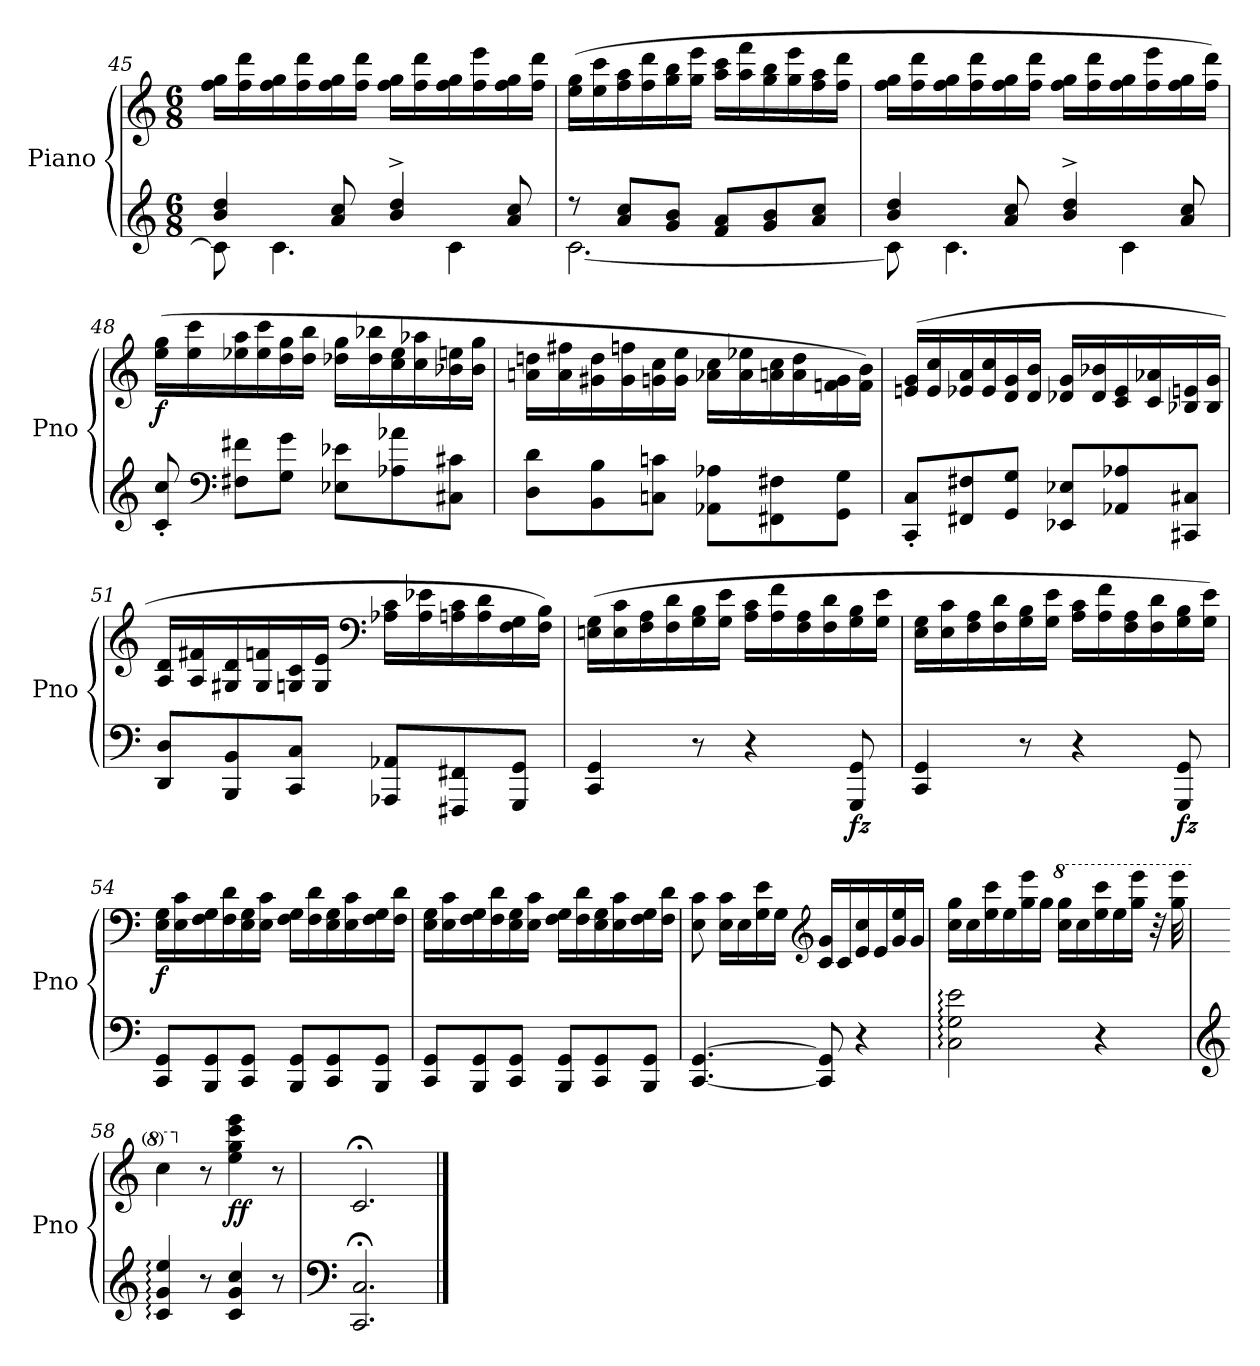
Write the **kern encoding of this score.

**kern	**kern	**dynam
*part1	*part1	*part1
*staff2	*staff1	*staff1/2
*I"Piano	*	*
*I'Pno	*	*
*clefG2	*clefG2	*
*k[]	*k[]	*
*M6/8	*M6/8	*
=45	=45	=45
*^	*	*
4b/ 4dd/	8c\]	16ff\ 16gg\LL	.
.	.	16ff\ 16ddd\	.
.	4.c\	16ff\ 16gg\	.
.	.	16ff\ 16ddd\	.
8a/ 8cc/	.	16ff\ 16gg\	.
.	.	16ff\ 16ddd\JJ	.
4b/^ 4dd/^	.	16ff\ 16gg\LL	.
.	.	16ff\ 16ddd\	.
.	4c\	16ff\ 16gg\	.
.	.	16ff\ 16eee\	.
8a/ 8cc/	.	16ff\ 16gg\	.
.	.	16ff\ 16ddd\JJ	.
!!LO:LB:g=z
=46	=46	=46	=46
8r	[2.c\	(>16ee\ 16gg\LL	.
.	.	16ee\ 16ccc\	.
8a/ 8cc/L	.	16ff\ 16aa\	.
.	.	16ff\ 16ddd\	.
8g/ 8b/J	.	16gg\ 16bb\	.
.	.	16gg\ 16eee\JJ	.
8f/ 8a/L	.	16aa\ 16ccc\LL	.
.	.	16aa\ 16fff\	.
8g/ 8b/	.	16gg\ 16bb\	.
.	.	16gg\ 16eee\	.
8a/ 8cc/J	.	16ff\ 16aa\	.
.	.	16ff\ 16ddd\JJ	.
=47	=47	=47	=47
4b/ 4dd/	8c\]	16ff\ 16gg\LL	.
.	.	16ff\ 16ddd\	.
.	4.c\	16ff\ 16gg\	.
.	.	16ff\ 16ddd\	.
8a/ 8cc/	.	16ff\ 16gg\	.
.	.	16ff\ 16ddd\JJ	.
4b/^ 4dd/^	.	16ff\ 16gg\LL	.
.	.	16ff\ 16ddd\	.
.	4c\	16ff\ 16gg\	.
.	.	16ff\ 16eee\	.
8a/ 8cc/	.	16ff\ 16gg\	.
.	.	16ff\ 16ddd\JJ)	.
*v	*v	*	*
!!LO:LB:g=z
=48	=48	=48
!	!	!LO:DY:b
8c/' 8cc/'	(>16ee\ 16gg\LL	f
.	16ee\ 16ccc\	.
*clefF4	*	*
8F#X\ 8f#X\L	16ee-X\ 16aa\	.
.	16ee-\ 16ccc\	.
8G\ 8g\J	16dd\ 16gg\	.
.	16dd\ 16bb\JJ	.
8E-X\ 8e-X\L	16dd-X\ 16gg\LL	.
.	16dd-\ 16bb-X\	.
8A-X\ 8a-X\	16cc\ 16ee-\	.
.	16cc\ 16aa-X\	.
8C#X\ 8c#X\J	16b-X\ 16een\	.
.	16b-\ 16gg\JJ	.
=49	=49	=49
8D\ 8d\L	16an\ 16ddn\LL	.
.	16a\ 16ff#X\	.
8BB\ 8B\	16g#X\ 16dd\	.
.	16g#\ 16ffn\	.
8Cn\ 8cn\J	16gn\ 16cc\	.
.	16g\ 16ee\JJ	.
8AA-X\ 8A-X\L	16a-X\ 16cc\LL	.
.	16a-\ 16ee-X\	.
8FF#X\ 8F#X\	16an\ 16cc\	.
.	16a\ 16dd\	.
8GG\ 8G\J	16fn\ 16g\	.
.	16f\ 16b\JJ)	.
!!LO:LB:g=z
=50	=50	=50
8CC/' 8C/'L	(>16en/ 16g/LL	.
.	16e/ 16cc/	.
8FF#X/ 8F#X/	16e-X/ 16a/	.
.	16e-/ 16cc/	.
8GG/ 8G/J	16d/ 16g/	.
.	16d/ 16b/JJ	.
8EE-X/ 8E-X/L	16d-X/ 16g/LL	.
.	16d-/ 16b-X/	.
8AA-X/ 8A-X/	16c/ 16e-/	.
.	16c/ 16a-X/	.
8CC#X/ 8C#X/J	16B-X/ 16en/	.
.	16B-/ 16g/JJ	.
=51	=51	=51
8DD/ 8D/L	16A/ 16d/LL	.
.	16A/ 16f#X/	.
8BBB/ 8BB/	16G#X/ 16d/	.
.	16G#/ 16fn/	.
8CC/ 8C/J	16Gn/ 16c/	.
.	16G/ 16e/JJ	.
*	*clefF4	*
8AAA-X/ 8AA-X/L	16A-X\ 16c\LL	.
.	16A-\ 16e-X\	.
8FFF#X/ 8FF#X/	16An\ 16c\	.
.	16A\ 16d\	.
8GGG/ 8GG/J	16F\ 16G\	.
.	16F\ 16B\JJ)	.
!!LO:LB:g=z
=52	=52	=52
4CC/ 4GG/	(>16En\ 16G\LL	.
.	16E\ 16c\	.
.	16F\ 16A\	.
.	16F\ 16d\	.
8r	16G\ 16B\	.
.	16G\ 16e\JJ	.
4r	16A\ 16c\LL	.
.	16A\ 16f\	.
.	16F\ 16A\	.
.	16F\ 16d\	.
!	!	!LO:DY:b=2
8GGG/ 8GG/	16G\ 16B\	fz
.	16G\ 16e\JJ	.
=53	=53	=53
4CC/ 4GG/	16E\ 16G\LL	.
.	16E\ 16c\	.
.	16F\ 16A\	.
.	16F\ 16d\	.
8r	16G\ 16B\	.
.	16G\ 16e\JJ	.
4r	16A\ 16c\LL	.
.	16A\ 16f\	.
.	16F\ 16A\	.
.	16F\ 16d\	.
!	!	!LO:DY:b=2
8GGG/ 8GG/	16G\ 16B\	fz
.	16G\ 16e\JJ)	.
=54	=54	=54
!	!	!LO:DY:b
8CC/ 8GG/L	16E\ 16G\LL	f
.	16E\ 16c\	.
8BBB/ 8GG/	16F\ 16G\	.
.	16F\ 16d\	.
8CC/ 8GG/J	16E\ 16G\	.
.	16E\ 16c\JJ	.
8BBB/ 8GG/L	16F\ 16G\LL	.
.	16F\ 16d\	.
8CC/ 8GG/	16E\ 16G\	.
.	16E\ 16c\	.
8BBB/ 8GG/J	16F\ 16G\	.
.	16F\ 16d\JJ	.
!!LO:PB:g=z
=55	=55	=55
8CC/ 8GG/L	16E\ 16G\LL	.
.	16E\ 16c\	.
8BBB/ 8GG/	16F\ 16G\	.
.	16F\ 16d\	.
8CC/ 8GG/J	16E\ 16G\	.
.	16E\ 16c\JJ	.
8BBB/ 8GG/L	16F\ 16G\LL	.
.	16F\ 16d\	.
8CC/ 8GG/	16E\ 16G\	.
.	16E\ 16c\	.
8BBB/ 8GG/J	16F\ 16G\	.
.	16F\ 16d\JJ	.
=56	=56	=56
[4.CC/ [4.GG/	8E\ 8c\	.
.	16E\ 16c\LL	.
.	16E\	.
.	16G\ 16e\	.
.	16G\JJ	.
*	*clefG2	*
8CC/] 8GG/]	16c/ 16g/LL	.
.	16c/	.
4r	16e/ 16cc/	.
.	16e/	.
.	16g/ 16ee/	.
.	16g/JJ	.
=57	=57	=57
2C\: 2G\: 2e\:	16cc\ 16gg\LL	.
.	16cc\	.
.	16ee\ 16ccc\	.
.	16ee\	.
.	16gg\ 16eee\	.
.	16gg\JJ	.
*	*8va	*
.	16ccc\ 16ggg\LL	.
.	16ccc\	.
4r	16eee\ 16cccc\	.
.	16eee\	.
.	16ggg\ 16eeee\JJ	.
.	32r	.
.	32ggg\ 32eeee\	.
=58	=58	=58
*clefG2	*	*
4c/: 4g/: 4ee/:	4ccc\	.
*	*X8va	*
8r	8r	.
!	!	!LO:DY:b
4c/ 4g/ 4cc/	4ee\ 4gg\ 4ccc\ 4eee\	ff
8r	8r	.
!!LO:LB:g=z
=59	=59	=59
*clefF4	*	*
2.CC/;< 2.C/;<	2.c;</	.
==	==	==
*-	*-	*-
